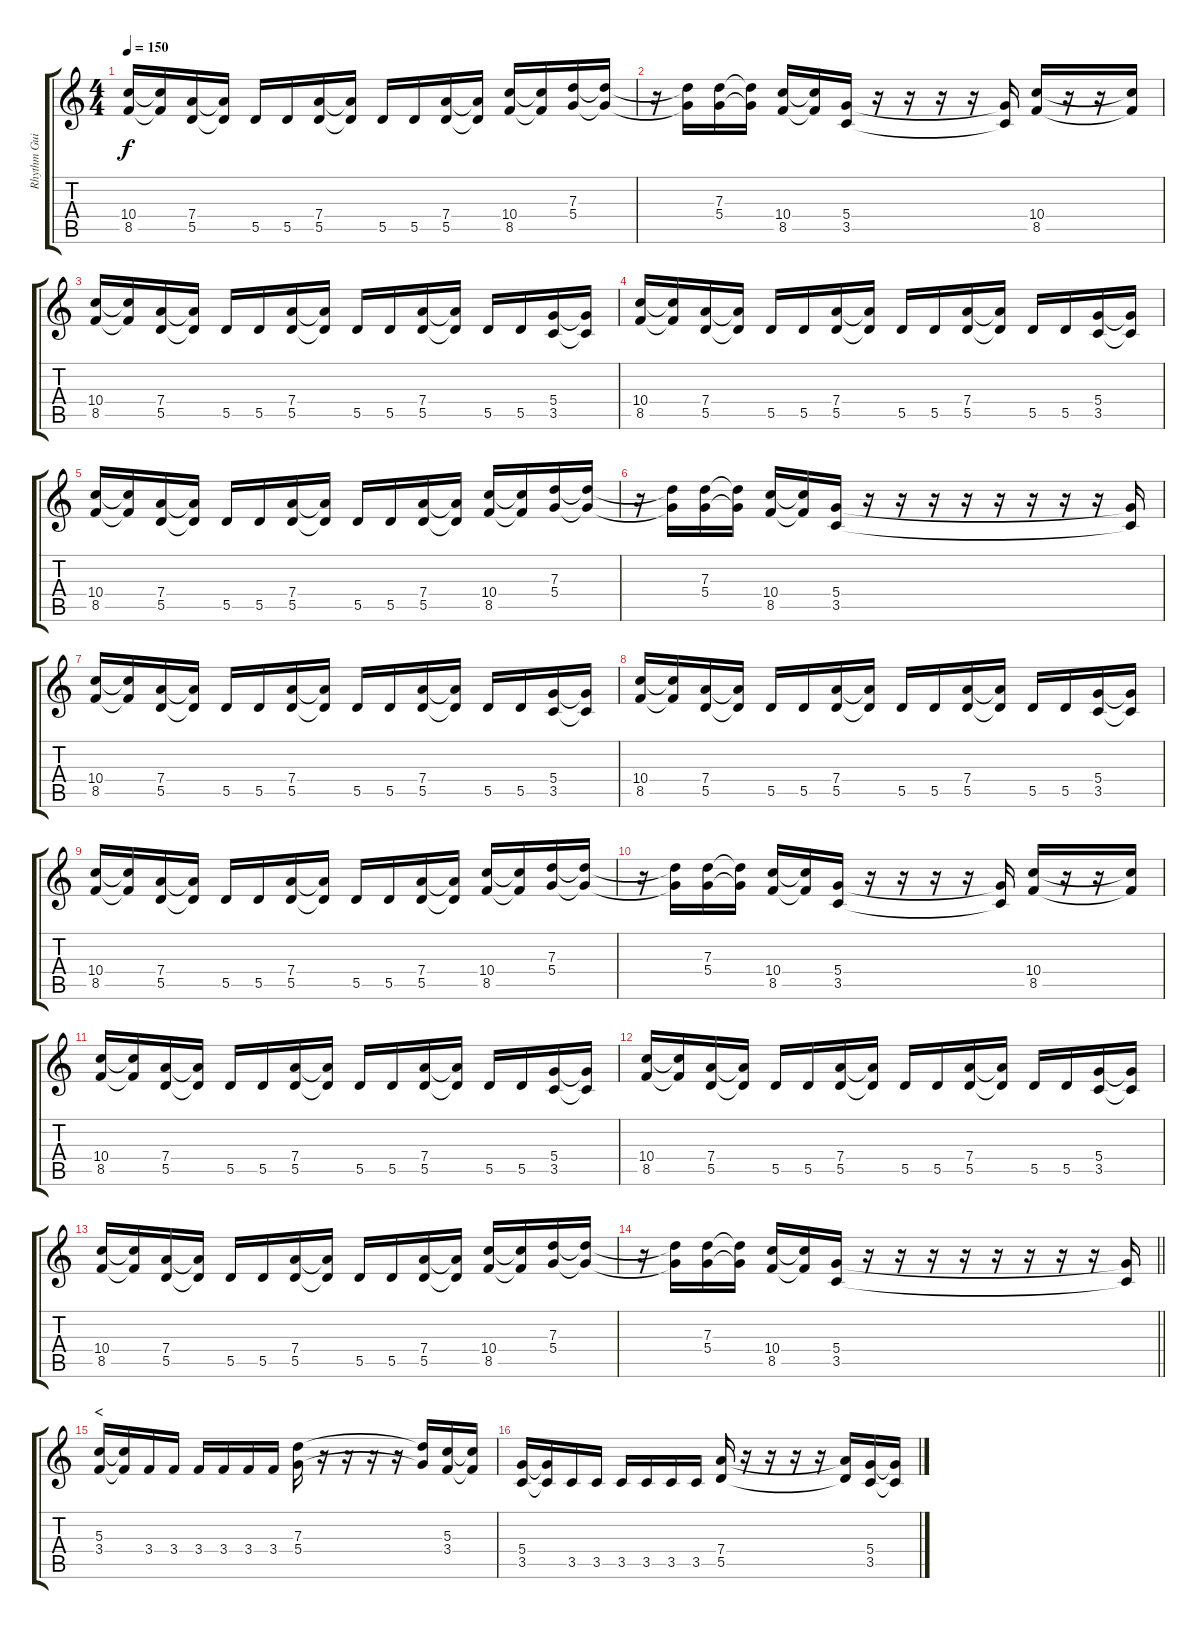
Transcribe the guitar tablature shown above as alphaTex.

\track ("Rhythm Guitar" "Rhythm Gui") {instrument distortionguitar}
\staff {score tabs}
\tuning (E4 B3 G3 D3 A2 E2) {hide}
\ts (4 4)
\tempo 150
\clef g2
\ks c
(10.4 8.5).16{dy f} (10.4{t} 8.5{t}).16 (7.4 5.5).16 (7.4{t} 5.5{t}).16 5.5.16 5.5.16 (7.4 5.5).16 (7.4{t} 5.5{t}).16 5.5.16 5.5.16 (7.4 5.5).16 (7.4{t} 5.5{t}).16 (10.4 8.5).16 (10.4{t} 8.5{t}).16 (7.3 5.4).16 (7.3{t} 5.4{t}).16 |
r.16 (7.3{t} 5.4{t}).16 (7.3 5.4).16 (7.3{t} 5.4{t}).16 (10.4 8.5).16 (10.4{t} 8.5{t}).16 (5.4 3.5).16 r.16 r.16 r.16 r.16 (5.4{t} 3.5{t}).16 (10.4 8.5).16 r.16 r.16 (10.4{t} 8.5{t}).16 |
(10.4 8.5).16 (10.4{t} 8.5{t}).16 (7.4 5.5).16 (7.4{t} 5.5{t}).16 5.5.16 5.5.16 (7.4 5.5).16 (7.4{t} 5.5{t}).16 5.5.16 5.5.16 (7.4 5.5).16 (7.4{t} 5.5{t}).16 5.5.16 5.5.16 (5.4 3.5).16 (5.4{t} 3.5{t}).16 |
(10.4 8.5).16 (10.4{t} 8.5{t}).16 (7.4 5.5).16 (7.4{t} 5.5{t}).16 5.5.16 5.5.16 (7.4 5.5).16 (7.4{t} 5.5{t}).16 5.5.16 5.5.16 (7.4 5.5).16 (7.4{t} 5.5{t}).16 5.5.16 5.5.16 (5.4 3.5).16 (5.4{t} 3.5{t}).16 |
(10.4 8.5).16 (10.4{t} 8.5{t}).16 (7.4 5.5).16 (7.4{t} 5.5{t}).16 5.5.16 5.5.16 (7.4 5.5).16 (7.4{t} 5.5{t}).16 5.5.16 5.5.16 (7.4 5.5).16 (7.4{t} 5.5{t}).16 (10.4 8.5).16 (10.4{t} 8.5{t}).16 (7.3 5.4).16 (7.3{t} 5.4{t}).16 |
r.16 (7.3{t} 5.4{t}).16 (7.3 5.4).16 (7.3{t} 5.4{t}).16 (10.4 8.5).16 (10.4{t} 8.5{t}).16 (5.4 3.5).16 r.16 r.16 r.16 r.16 r.16 r.16 r.16 r.16 (5.4{t} 3.5{t}).16 |
(10.4 8.5).16 (10.4{t} 8.5{t}).16 (7.4 5.5).16 (7.4{t} 5.5{t}).16 5.5.16 5.5.16 (7.4 5.5).16 (7.4{t} 5.5{t}).16 5.5.16 5.5.16 (7.4 5.5).16 (7.4{t} 5.5{t}).16 5.5.16 5.5.16 (5.4 3.5).16 (5.4{t} 3.5{t}).16 |
(10.4 8.5).16 (10.4{t} 8.5{t}).16 (7.4 5.5).16 (7.4{t} 5.5{t}).16 5.5.16 5.5.16 (7.4 5.5).16 (7.4{t} 5.5{t}).16 5.5.16 5.5.16 (7.4 5.5).16 (7.4{t} 5.5{t}).16 5.5.16 5.5.16 (5.4 3.5).16 (5.4{t} 3.5{t}).16 |
(10.4 8.5).16 (10.4{t} 8.5{t}).16 (7.4 5.5).16 (7.4{t} 5.5{t}).16 5.5.16 5.5.16 (7.4 5.5).16 (7.4{t} 5.5{t}).16 5.5.16 5.5.16 (7.4 5.5).16 (7.4{t} 5.5{t}).16 (10.4 8.5).16 (10.4{t} 8.5{t}).16 (7.3 5.4).16 (7.3{t} 5.4{t}).16 |
r.16 (7.3{t} 5.4{t}).16 (7.3 5.4).16 (7.3{t} 5.4{t}).16 (10.4 8.5).16 (10.4{t} 8.5{t}).16 (5.4 3.5).16 r.16 r.16 r.16 r.16 (5.4{t} 3.5{t}).16 (10.4 8.5).16 r.16 r.16 (10.4{t} 8.5{t}).16 |
(10.4 8.5).16 (10.4{t} 8.5{t}).16 (7.4 5.5).16 (7.4{t} 5.5{t}).16 5.5.16 5.5.16 (7.4 5.5).16 (7.4{t} 5.5{t}).16 5.5.16 5.5.16 (7.4 5.5).16 (7.4{t} 5.5{t}).16 5.5.16 5.5.16 (5.4 3.5).16 (5.4{t} 3.5{t}).16 |
(10.4 8.5).16 (10.4{t} 8.5{t}).16 (7.4 5.5).16 (7.4{t} 5.5{t}).16 5.5.16 5.5.16 (7.4 5.5).16 (7.4{t} 5.5{t}).16 5.5.16 5.5.16 (7.4 5.5).16 (7.4{t} 5.5{t}).16 5.5.16 5.5.16 (5.4 3.5).16 (5.4{t} 3.5{t}).16 |
(10.4 8.5).16 (10.4{t} 8.5{t}).16 (7.4 5.5).16 (7.4{t} 5.5{t}).16 5.5.16 5.5.16 (7.4 5.5).16 (7.4{t} 5.5{t}).16 5.5.16 5.5.16 (7.4 5.5).16 (7.4{t} 5.5{t}).16 (10.4 8.5).16 (10.4{t} 8.5{t}).16 (7.3 5.4).16 (7.3{t} 5.4{t}).16 |
\barLineRight lightlight
r.16 (7.3{t} 5.4{t}).16 (7.3 5.4).16 (7.3{t} 5.4{t}).16 (10.4 8.5).16 (10.4{t} 8.5{t}).16 (5.4 3.5).16 r.16 r.16 r.16 r.16 r.16 r.16 r.16 r.16 (5.4{t} 3.5{t}).16 |
\section ("" "<")
(5.3 3.4).16 (5.3{t} 3.4{t}).16 3.4.16 3.4.16 3.4.16 3.4.16 3.4.16 3.4.16 (7.3 5.4).16 r.16 r.16 r.16 r.16 (7.3{t} 5.4{t}).16 (5.3 3.4).16 (5.3{t} 3.4{t}).16 |
(5.4 3.5).16 (5.4{t} 3.5{t}).16 3.5.16 3.5.16 3.5.16 3.5.16 3.5.16 3.5.16 (7.4 5.5).16 r.16 r.16 r.16 r.16 (7.4{t} 5.5{t}).16 (5.4 3.5).16 (5.4{t} 3.5{t}).16
